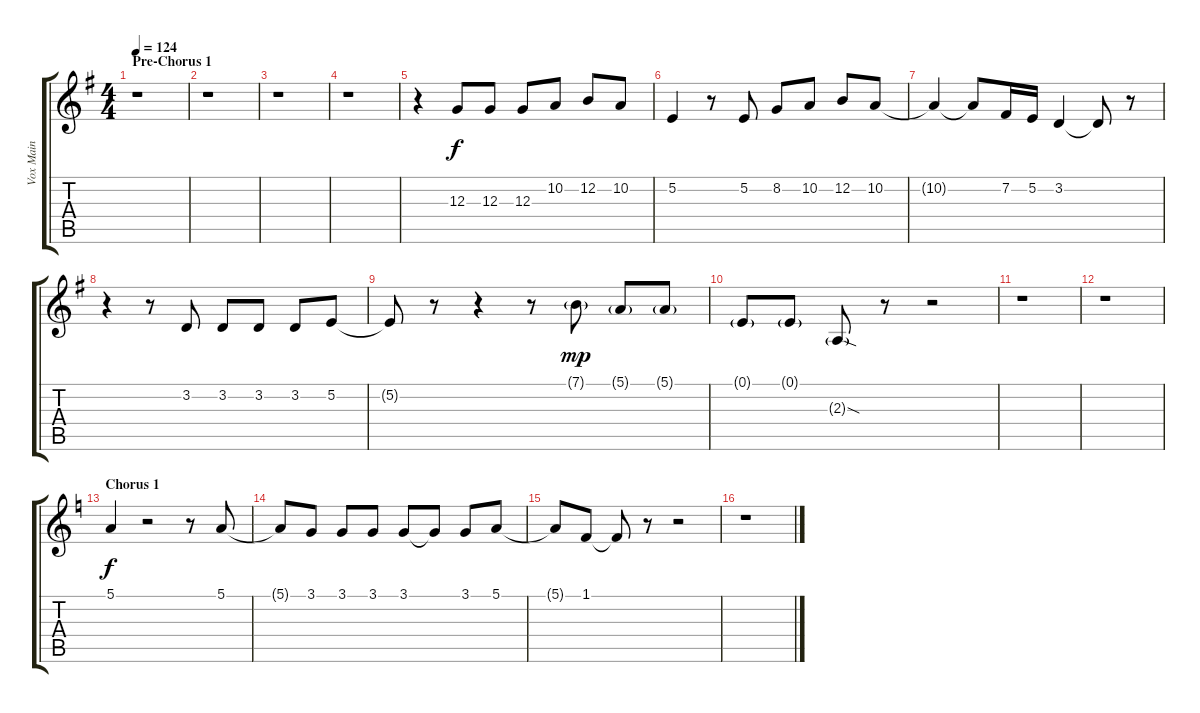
\track ("Vox Main" "Vox Main") {instrument lead2sawtooth}
\staff {score tabs}
\tuning (E4 B3 G3 D3 A2 E2) {hide}
\ts (4 4)
\section ("" "Pre-Chorus 1")
\tempo 124
\clef g2
\ks g
r.1{dy f} |
r.1 |
r.1 |
r.1 |
r.4 12.3.8 12.3.8 12.3.8 10.2.8 12.2.8 10.2.8 |
5.2.4 r.8 5.2.8 8.2.8 10.2.8 12.2.8 10.2.8 |
10.2{t}.4 10.2{t}.8 7.2.16 5.2.16 3.2.4 3.2{t}.8 r.8 |
r.4 r.8 3.2.8 3.2.8 3.2.8 3.2.8 5.2.8 |
5.2{t}.8 r.8 r.4 r.8 7.1{g}.8{dy mp} 5.1{g}.8 5.1{g}.8 |
0.1{g}.8 0.1{g}.8 2.3{sod g}.8 r.8 r.2 |
r.1 |
r.1 |
\section ("" "Chorus 1")
\ks aminor
5.1.4{dy f} r.2 r.8 5.1.8 |
5.1{t}.8 3.1.8 3.1.8 3.1.8 3.1.8 3.1{t}.8 3.1.8 5.1.8 |
5.1{t}.8 1.1.8 1.1{t}.8 r.8 r.2 |
r.1
